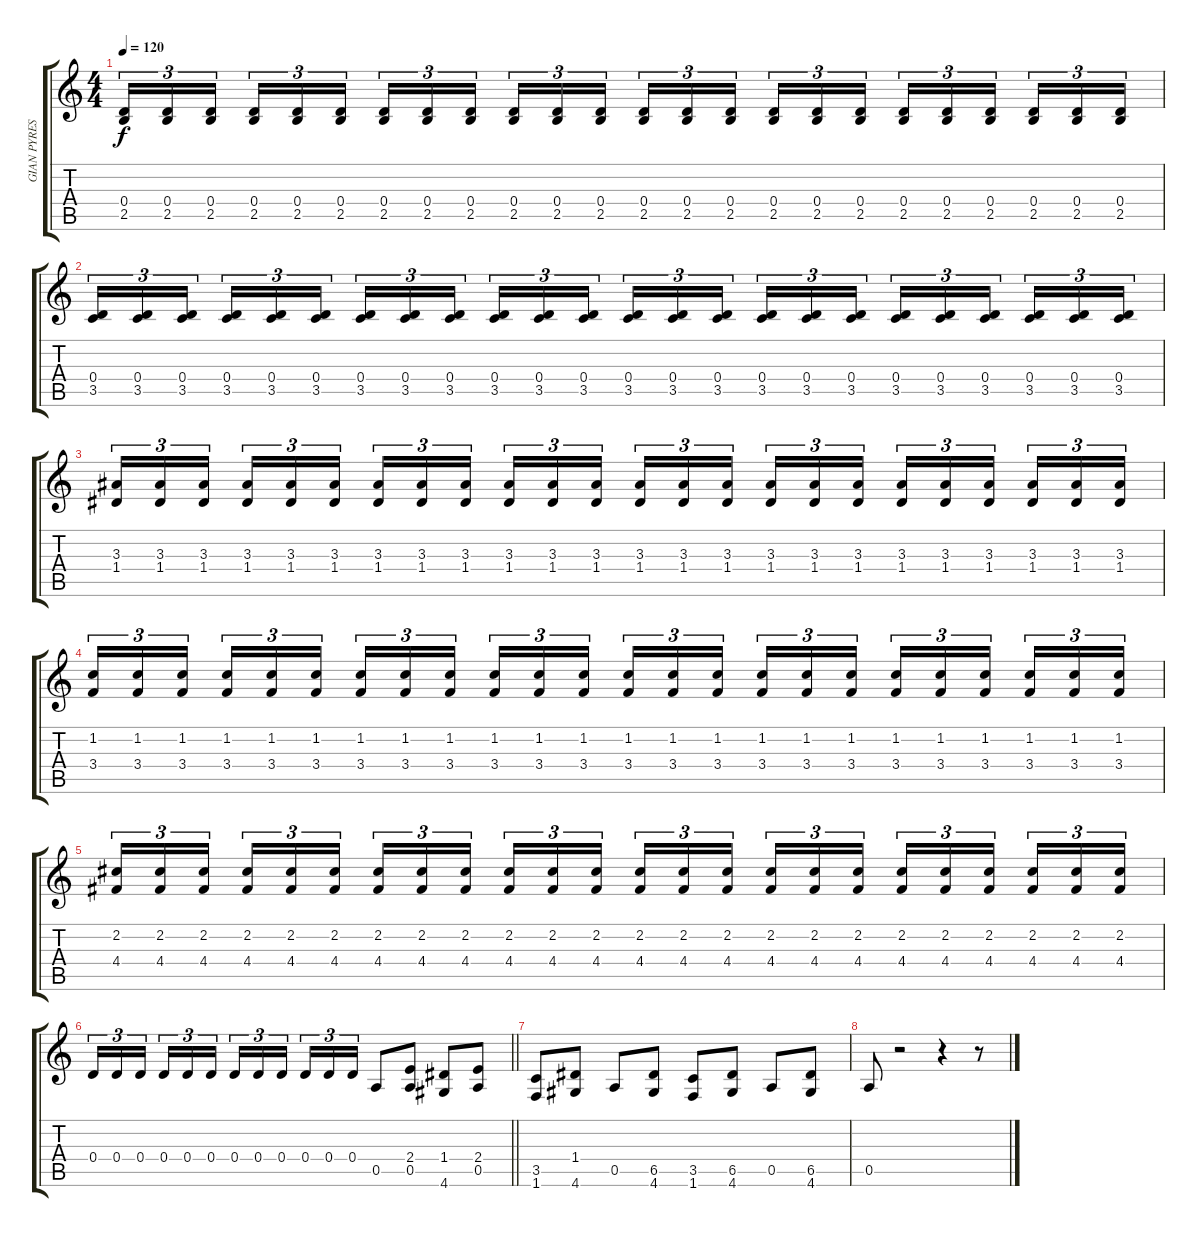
\track ("GIAN PYRES" "GIAN PYRES") {instrument distortionguitar}
\staff {score tabs}
\tuning (E4 B3 G3 D3 A2 E2) {hide}
\ts (4 4)
\tempo 120
\clef g2
\ks c
(0.4 2.5).16{tu (3 2) dy f} (0.4 2.5).16{tu (3 2)} (0.4 2.5).16{tu (3 2) beam splitsecondary} (0.4 2.5).16{tu (3 2)} (0.4 2.5).16{tu (3 2)} (0.4 2.5).16{tu (3 2)} (0.4 2.5).16{tu (3 2)} (0.4 2.5).16{tu (3 2)} (0.4 2.5).16{tu (3 2) beam splitsecondary} (0.4 2.5).16{tu (3 2)} (0.4 2.5).16{tu (3 2)} (0.4 2.5).16{tu (3 2)} (0.4 2.5).16{tu (3 2)} (0.4 2.5).16{tu (3 2)} (0.4 2.5).16{tu (3 2) beam splitsecondary} (0.4 2.5).16{tu (3 2)} (0.4 2.5).16{tu (3 2)} (0.4 2.5).16{tu (3 2)} (0.4 2.5).16{tu (3 2)} (0.4 2.5).16{tu (3 2)} (0.4 2.5).16{tu (3 2) beam splitsecondary} (0.4 2.5).16{tu (3 2)} (0.4 2.5).16{tu (3 2)} (0.4 2.5).16{tu (3 2)} |
(0.4 3.5).16{tu (3 2)} (0.4 3.5).16{tu (3 2)} (0.4 3.5).16{tu (3 2) beam splitsecondary} (0.4 3.5).16{tu (3 2)} (0.4 3.5).16{tu (3 2)} (0.4 3.5).16{tu (3 2)} (0.4 3.5).16{tu (3 2)} (0.4 3.5).16{tu (3 2)} (0.4 3.5).16{tu (3 2) beam splitsecondary} (0.4 3.5).16{tu (3 2)} (0.4 3.5).16{tu (3 2)} (0.4 3.5).16{tu (3 2)} (0.4 3.5).16{tu (3 2)} (0.4 3.5).16{tu (3 2)} (0.4 3.5).16{tu (3 2) beam splitsecondary} (0.4 3.5).16{tu (3 2)} (0.4 3.5).16{tu (3 2)} (0.4 3.5).16{tu (3 2)} (0.4 3.5).16{tu (3 2)} (0.4 3.5).16{tu (3 2)} (0.4 3.5).16{tu (3 2) beam splitsecondary} (0.4 3.5).16{tu (3 2)} (0.4 3.5).16{tu (3 2)} (0.4 3.5).16{tu (3 2)} |
(3.3 1.4).16{tu (3 2)} (3.3 1.4).16{tu (3 2)} (3.3 1.4).16{tu (3 2) beam splitsecondary} (3.3 1.4).16{tu (3 2)} (3.3 1.4).16{tu (3 2)} (3.3 1.4).16{tu (3 2)} (3.3 1.4).16{tu (3 2)} (3.3 1.4).16{tu (3 2)} (3.3 1.4).16{tu (3 2) beam splitsecondary} (3.3 1.4).16{tu (3 2)} (3.3 1.4).16{tu (3 2)} (3.3 1.4).16{tu (3 2)} (3.3 1.4).16{tu (3 2)} (3.3 1.4).16{tu (3 2)} (3.3 1.4).16{tu (3 2) beam splitsecondary} (3.3 1.4).16{tu (3 2)} (3.3 1.4).16{tu (3 2)} (3.3 1.4).16{tu (3 2)} (3.3 1.4).16{tu (3 2)} (3.3 1.4).16{tu (3 2)} (3.3 1.4).16{tu (3 2) beam splitsecondary} (3.3 1.4).16{tu (3 2)} (3.3 1.4).16{tu (3 2)} (3.3 1.4).16{tu (3 2)} |
(1.2 3.4).16{tu (3 2)} (1.2 3.4).16{tu (3 2)} (1.2 3.4).16{tu (3 2) beam splitsecondary} (1.2 3.4).16{tu (3 2)} (1.2 3.4).16{tu (3 2)} (1.2 3.4).16{tu (3 2)} (1.2 3.4).16{tu (3 2)} (1.2 3.4).16{tu (3 2)} (1.2 3.4).16{tu (3 2) beam splitsecondary} (1.2 3.4).16{tu (3 2)} (1.2 3.4).16{tu (3 2)} (1.2 3.4).16{tu (3 2)} (1.2 3.4).16{tu (3 2)} (1.2 3.4).16{tu (3 2)} (1.2 3.4).16{tu (3 2) beam splitsecondary} (1.2 3.4).16{tu (3 2)} (1.2 3.4).16{tu (3 2)} (1.2 3.4).16{tu (3 2)} (1.2 3.4).16{tu (3 2)} (1.2 3.4).16{tu (3 2)} (1.2 3.4).16{tu (3 2) beam splitsecondary} (1.2 3.4).16{tu (3 2)} (1.2 3.4).16{tu (3 2)} (1.2 3.4).16{tu (3 2)} |
(2.2 4.4).16{tu (3 2)} (2.2 4.4).16{tu (3 2)} (2.2 4.4).16{tu (3 2) beam splitsecondary} (2.2 4.4).16{tu (3 2)} (2.2 4.4).16{tu (3 2)} (2.2 4.4).16{tu (3 2)} (2.2 4.4).16{tu (3 2)} (2.2 4.4).16{tu (3 2)} (2.2 4.4).16{tu (3 2) beam splitsecondary} (2.2 4.4).16{tu (3 2)} (2.2 4.4).16{tu (3 2)} (2.2 4.4).16{tu (3 2)} (2.2 4.4).16{tu (3 2)} (2.2 4.4).16{tu (3 2)} (2.2 4.4).16{tu (3 2) beam splitsecondary} (2.2 4.4).16{tu (3 2)} (2.2 4.4).16{tu (3 2)} (2.2 4.4).16{tu (3 2)} (2.2 4.4).16{tu (3 2)} (2.2 4.4).16{tu (3 2)} (2.2 4.4).16{tu (3 2) beam splitsecondary} (2.2 4.4).16{tu (3 2)} (2.2 4.4).16{tu (3 2)} (2.2 4.4).16{tu (3 2)} |
\barLineRight lightlight
0.4.16{tu (3 2)} 0.4.16{tu (3 2)} 0.4.16{tu (3 2) beam splitsecondary} 0.4.16{tu (3 2)} 0.4.16{tu (3 2)} 0.4.16{tu (3 2)} 0.4.16{tu (3 2)} 0.4.16{tu (3 2)} 0.4.16{tu (3 2) beam splitsecondary} 0.4.16{tu (3 2)} 0.4.16{tu (3 2)} 0.4.16{tu (3 2)} 0.5.8 (2.4 0.5).8 (1.4 4.6).8 (2.4 0.5).8 |
(3.5 1.6).8 (1.4 4.6).8 0.5.8 (6.5 4.6).8 (3.5 1.6).8 (6.5 4.6).8 0.5.8 (6.5 4.6).8 |
0.5.8 r.2 r.4 r.8
